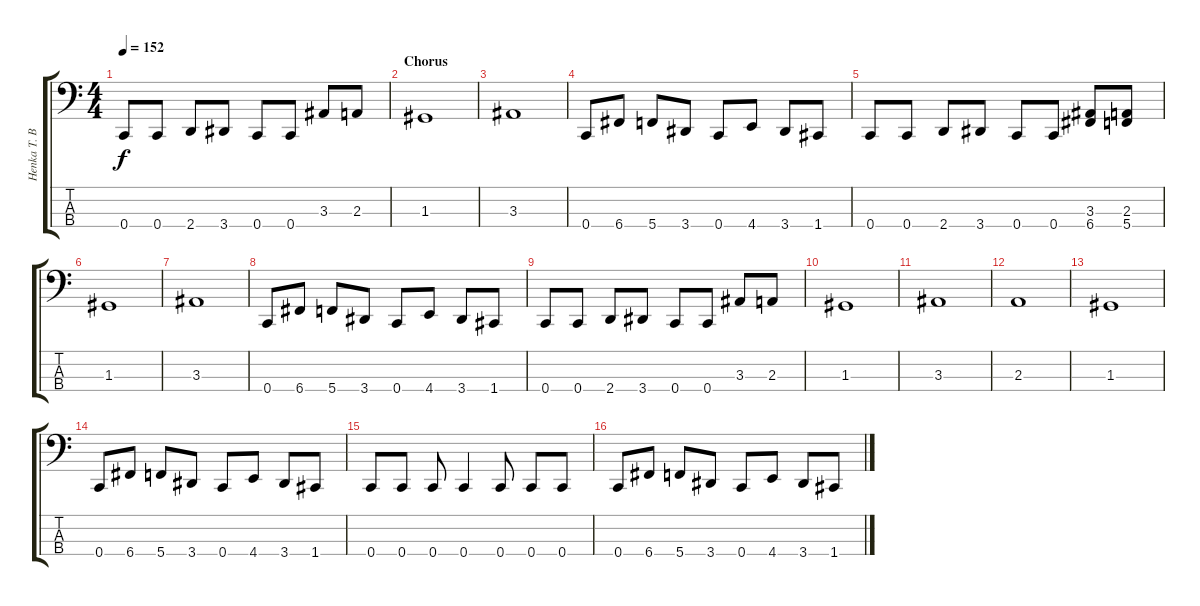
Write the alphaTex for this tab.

\track ("Henka T. Blacksmith" "Henka T. B") {instrument electricbasspick}
\staff {score tabs}
\tuning (F2 C2 G1 C1) {hide}
\ts (4 4)
\tempo 152
\clef f4
\ks c
0.4.8{dy f} 0.4.8 2.4.8 3.4.8 0.4.8 0.4.8 3.3.8 2.3.8 |
\section ("" "Chorus")
1.3.1 |
3.3.1 |
0.4.8 6.4.8 5.4.8 3.4.8 0.4.8 4.4.8 3.4.8 1.4.8 |
0.4.8 0.4.8 2.4.8 3.4.8 0.4.8 0.4.8 (3.3 6.4).8 (2.3 5.4).8 |
1.3.1 |
3.3.1 |
0.4.8 6.4.8 5.4.8 3.4.8 0.4.8 4.4.8 3.4.8 1.4.8 |
0.4.8 0.4.8 2.4.8 3.4.8 0.4.8 0.4.8 3.3.8 2.3.8 |
1.3.1 |
3.3.1 |
2.3.1 |
1.3.1 |
0.4.8 6.4.8 5.4.8 3.4.8 0.4.8 4.4.8 3.4.8 1.4.8 |
0.4.8 0.4.8 0.4.8 0.4.4 0.4.8 0.4.8 0.4.8 |
0.4.8 6.4.8 5.4.8 3.4.8 0.4.8 4.4.8 3.4.8 1.4.8
